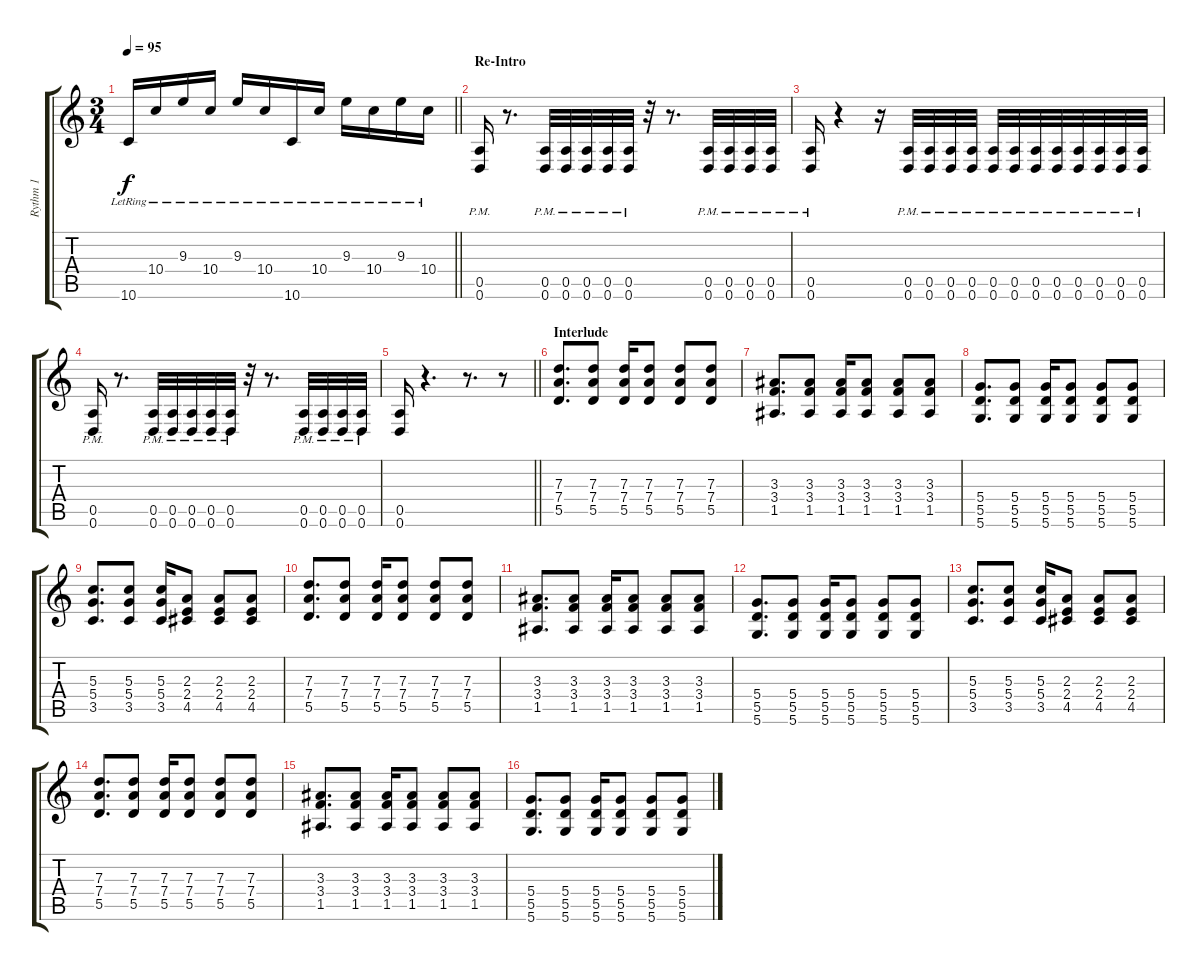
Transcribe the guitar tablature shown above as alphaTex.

\track ("Rythm 1" "Rythm 1") {instrument distortionguitar}
\staff {score tabs}
\tuning (E4 B3 G3 D3 A2 D2) {hide}
\ts (3 4)
\tempo 95
\clef g2
\barLineRight lightlight
\ks c
10.6{lr}.16{dy f} 10.4{lr}.16 9.3{lr}.16 10.4{lr}.16 9.3{lr}.16 10.4{lr}.16 10.6{lr}.16 10.4{lr}.16 9.3{lr}.16 10.4{lr}.16 9.3{lr}.16 10.4{lr}.16 |
\section ("" "Re-Intro")
(0.5{pm} 0.6{pm}).16{instrument distortionguitar} r.8{d} (0.5{pm} 0.6{pm}).32 (0.5{pm} 0.6{pm}).32 (0.5{pm} 0.6{pm}).32 (0.5{pm} 0.6{pm}).32 (0.5{pm} 0.6{pm}).32 r.32 r.8{d} (0.5{pm} 0.6{pm}).32 (0.5{pm} 0.6{pm}).32 (0.5{pm} 0.6{pm}).32 (0.5{pm} 0.6{pm}).32 |
(0.5{pm} 0.6{pm}).16 r.4 r.16 (0.5 0.6{pm}).32 (0.5 0.6{pm}).32 (0.5 0.6{pm}).32 (0.5 0.6{pm}).32 (0.5 0.6{pm}).32 (0.5 0.6{pm}).32 (0.5 0.6{pm}).32 (0.5 0.6{pm}).32 (0.5 0.6{pm}).32 (0.5 0.6{pm}).32 (0.5 0.6{pm}).32 (0.5 0.6{pm}).32 |
(0.5{pm} 0.6{pm}).16 r.8{d} (0.5{pm} 0.6{pm}).32 (0.5{pm} 0.6{pm}).32 (0.5{pm} 0.6{pm}).32 (0.5{pm} 0.6{pm}).32 (0.5{pm} 0.6{pm}).32 r.32 r.8{d} (0.5{pm} 0.6{pm}).32 (0.5{pm} 0.6{pm}).32 (0.5{pm} 0.6{pm}).32 (0.5{pm} 0.6{pm}).32 |
\barLineRight lightlight
(0.5 0.6).16 r.4{d} r.8{d} r.8 |
\section ("" "Interlude")
(7.3 7.4 5.5).8{d} (7.3 7.4 5.5).8 (7.3 7.4 5.5).16 (7.3 7.4 5.5).8 (7.3 7.4 5.5).8 (7.3 7.4 5.5).8 |
(3.3 3.4 1.5).8{d} (3.3 3.4 1.5).8 (3.3 3.4 1.5).16 (3.3 3.4 1.5).8 (3.3 3.4 1.5).8 (3.3 3.4 1.5).8 |
(5.4 5.5 5.6).8{d} (5.4 5.5 5.6).8 (5.4 5.5 5.6).16 (5.4 5.5 5.6).8 (5.4 5.5 5.6).8 (5.4 5.5 5.6).8 |
(5.3 5.4 3.5).8{d} (5.3 5.4 3.5).8 (5.3 5.4 3.5).16 (2.3 2.4 4.5).8 (2.3 2.4 4.5).8 (2.3 2.4 4.5).8 |
(7.3 7.4 5.5).8{d} (7.3 7.4 5.5).8 (7.3 7.4 5.5).16 (7.3 7.4 5.5).8 (7.3 7.4 5.5).8 (7.3 7.4 5.5).8 |
(3.3 3.4 1.5).8{d} (3.3 3.4 1.5).8 (3.3 3.4 1.5).16 (3.3 3.4 1.5).8 (3.3 3.4 1.5).8 (3.3 3.4 1.5).8 |
(5.4 5.5 5.6).8{d} (5.4 5.5 5.6).8 (5.4 5.5 5.6).16 (5.4 5.5 5.6).8 (5.4 5.5 5.6).8 (5.4 5.5 5.6).8 |
(5.3 5.4 3.5).8{d} (5.3 5.4 3.5).8 (5.3 5.4 3.5).16 (2.3 2.4 4.5).8 (2.3 2.4 4.5).8 (2.3 2.4 4.5).8 |
(7.3 7.4 5.5).8{d} (7.3 7.4 5.5).8 (7.3 7.4 5.5).16 (7.3 7.4 5.5).8 (7.3 7.4 5.5).8 (7.3 7.4 5.5).8 |
(3.3 3.4 1.5).8{d} (3.3 3.4 1.5).8 (3.3 3.4 1.5).16 (3.3 3.4 1.5).8 (3.3 3.4 1.5).8 (3.3 3.4 1.5).8 |
(5.4 5.5 5.6).8{d} (5.4 5.5 5.6).8 (5.4 5.5 5.6).16 (5.4 5.5 5.6).8 (5.4 5.5 5.6).8 (5.4 5.5 5.6).8
